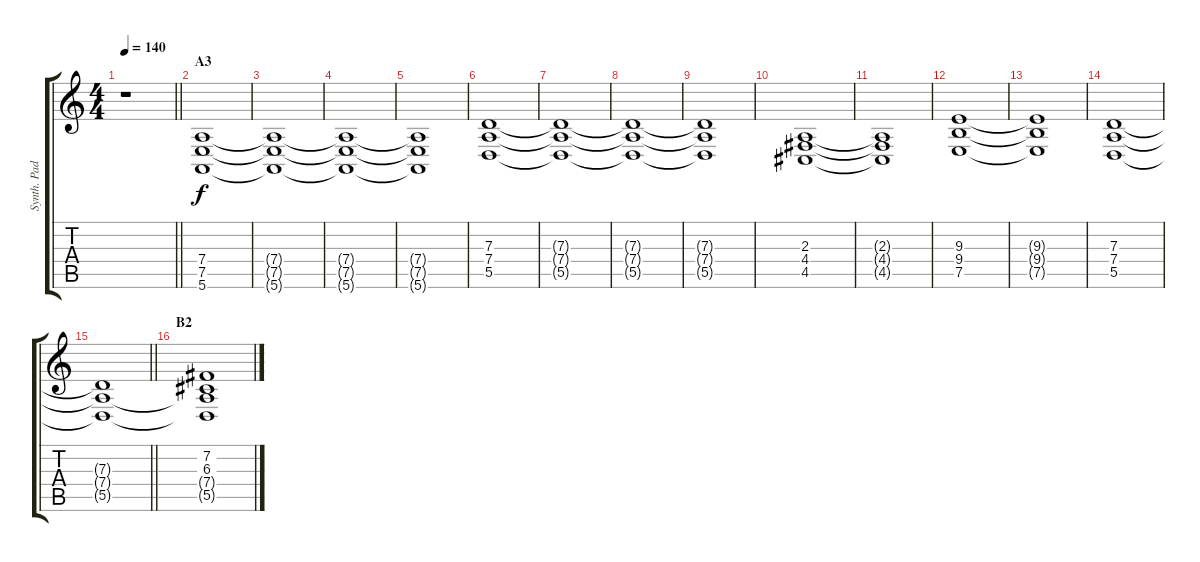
\track ("Synth. Pads" "Synth. Pad") {instrument pad2warm}
\staff {score tabs}
\tuning (E4 B3 G3 D3 A2 E2) {hide}
\ts (4 4)
\tempo 140
\clef g2
\barLineRight lightlight
\ks c
r.1{dy f} |
\section ("" "A3")
(7.4 7.5 5.6).1 |
(7.4{t} 7.5{t} 5.6{t}).1 |
(7.4{t} 7.5{t} 5.6{t}).1 |
(7.4{t} 7.5{t} 5.6{t}).1 |
(7.3 7.4 5.5).1 |
(7.3{t} 7.4{t} 5.5{t}).1 |
(7.3{t} 7.4{t} 5.5{t}).1 |
(7.3{t} 7.4{t} 5.5{t}).1 |
(2.3 4.4 4.5).1 |
(2.3{t} 4.4{t} 4.5{t}).1 |
(9.3 9.4 7.5).1 |
(9.3{t} 9.4{t} 7.5{t}).1 |
(7.3 7.4 5.5).1 |
\barLineRight lightlight
(7.3{t} 7.4{t} 5.5{t}).1 |
\section ("" "B2")
(7.2 6.3 7.4{t} 5.5{t}).1
